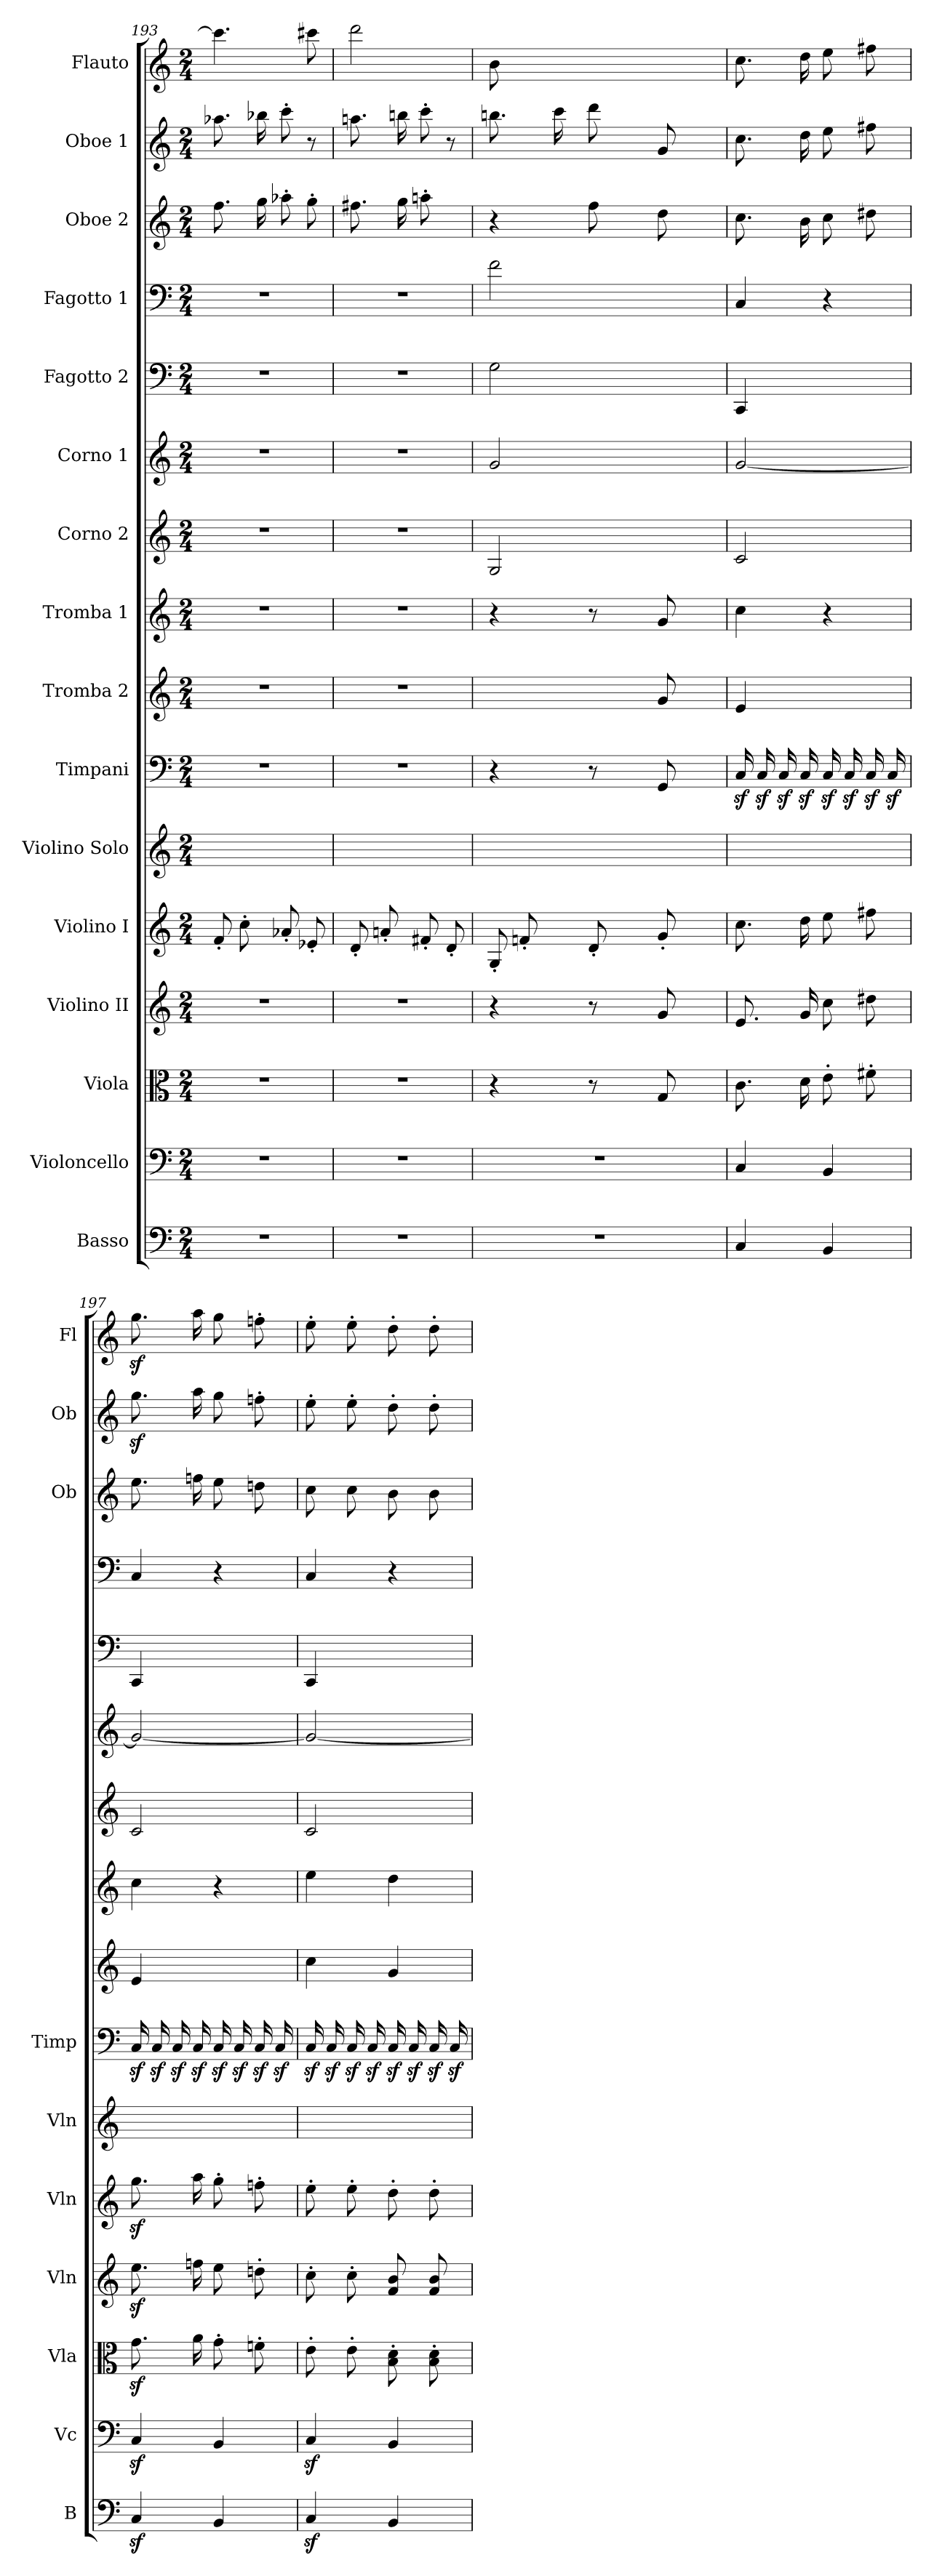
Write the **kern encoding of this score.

**kern	**kern	**kern	**kern	**kern	**kern	**kern	**kern	**kern	**kern	**kern	**kern	**kern	**kern	**kern	**kern
*part16	*part15	*part14	*part13	*part12	*part11	*part10	*part9	*part8	*part7	*part6	*part5	*part4	*part3	*part2	*part1
*staff16	*staff15	*staff14	*staff13	*staff12	*staff11	*staff10	*staff9	*staff8	*staff7	*staff6	*staff5	*staff4	*staff3	*staff2	*staff1
*I"Basso	*I"Violoncello	*I"Viola	*I"Violino II	*I"Violino I	*I"Violino Solo	*I"Timpani	*I"Tromba 2	*I"Tromba 1	*I"Corno 2	*I"Corno 1	*I"Fagotto 2	*I"Fagotto 1	*I"Oboe 2	*I"Oboe 1	*I"Flauto
*I'B	*I'Vc	*I'Vla	*I'Vln	*I'Vln	*I'Vln	*I'Timp	*	*	*	*	*	*	*I'Ob	*I'Ob	*I'Fl
*clefF4	*clefF4	*clefC3	*clefG2	*clefG2	*clefG2	*clefF4	*clefG2	*clefG2	*clefG2	*clefG2	*clefF4	*clefF4	*clefG2	*clefG2	*clefG2
*ITrd7c12	*	*	*	*	*	*	*	*	*ITrd7c12	*ITrd7c12	*	*	*	*	*
*k[]	*k[]	*k[]	*k[]	*k[]	*	*	*	*	*	*	*k[]	*k[]	*k[]	*k[]	*k[]
*M2/4	*M2/4	*M2/4	*M2/4	*M2/4	*M2/4	*M2/4	*M2/4	*M2/4	*M2/4	*M2/4	*M2/4	*M2/4	*M2/4	*M2/4	*M2/4
=193	=193	=193	=193	=193	=193	=193	=193	=193	=193	=193	=193	=193	=193	=193	=193
2r	2r	2r	2r	8f'	2ryy	2r	2r	2r	2r	2r	2r	2r	8.ff	8.aa-X	4.ccc]
.	.	.	.	8cc'	.	.	.	.	.	.	.	.	.	.	.
.	.	.	.	.	.	.	.	.	.	.	.	.	16gg	16bb-X	.
.	.	.	.	8a-X'	.	.	.	.	.	.	.	.	8aa-X'	8ccc'	.
.	.	.	.	8e-X'	.	.	.	.	.	.	.	.	8gg'	8r	8ccc#X
=194	=194	=194	=194	=194	=194	=194	=194	=194	=194	=194	=194	=194	=194	=194	=194
2r	2r	2r	2r	8d'	2ryy	2r	2r	2r	2r	2r	2r	2r	8.ff#X	8.aan	2ddd
.	.	.	.	8an'	.	.	.	.	.	.	.	.	.	.	.
.	.	.	.	.	.	.	.	.	.	.	.	.	16gg	16bbn	.
.	.	.	.	8f#X'	.	.	.	.	.	.	.	.	8aan'	8ccc'	.
.	.	.	.	8d'	.	.	.	.	.	.	.	.	8ryy	8r	.
=195	=195	=195	=195	=195	=195	=195	=195	=195	=195	=195	=195	=195	=195	=195	=195
2r	2r	4r	4r	8G'	2ryy	4r	4ryy	4r	2GG	2G	2G	2f	4r	8.bbn	8b
.	.	.	.	8fn'	.	.	.	.	.	.	.	.	.	.	96ryy
.	.	.	.	.	.	.	.	.	.	.	.	.	.	.	96ryy
.	.	.	.	.	.	.	.	.	.	.	.	.	.	.	96ryy
.	.	.	.	.	.	.	.	.	.	.	.	.	.	.	96ryy
.	.	.	.	.	.	.	.	.	.	.	.	.	.	.	96ryy
.	.	.	.	.	.	.	.	.	.	.	.	.	.	.	96ryy
.	.	.	.	.	.	.	.	.	.	.	.	.	.	16ccc	96ryy
.	.	.	.	.	.	.	.	.	.	.	.	.	.	.	96ryy
.	.	.	.	.	.	.	.	.	.	.	.	.	.	.	96ryy
.	.	.	.	.	.	.	.	.	.	.	.	.	.	.	96ryy
.	.	.	.	.	.	.	.	.	.	.	.	.	.	.	96ryy
.	.	.	.	.	.	.	.	.	.	.	.	.	.	.	96ryy
.	.	8r	8r	8d'	.	8r	8ryy	8r	.	.	.	.	8ff	8ddd	96ryy
.	.	.	.	.	.	.	.	.	.	.	.	.	.	.	96ryy
.	.	.	.	.	.	.	.	.	.	.	.	.	.	.	96ryy
.	.	.	.	.	.	.	.	.	.	.	.	.	.	.	96ryy
.	.	.	.	.	.	.	.	.	.	.	.	.	.	.	96ryy
.	.	.	.	.	.	.	.	.	.	.	.	.	.	.	96ryy
.	.	.	.	.	.	.	.	.	.	.	.	.	.	.	96ryy
.	.	.	.	.	.	.	.	.	.	.	.	.	.	.	96ryy
.	.	.	.	.	.	.	.	.	.	.	.	.	.	.	96ryy
.	.	.	.	.	.	.	.	.	.	.	.	.	.	.	96ryy
.	.	.	.	.	.	.	.	.	.	.	.	.	.	.	96ryy
.	.	.	.	.	.	.	.	.	.	.	.	.	.	.	96ryy
.	.	8G	8g	8g'	.	8GG	8g	8g	.	.	.	.	8dd	8g	96ryy
.	.	.	.	.	.	.	.	.	.	.	.	.	.	.	96ryy
.	.	.	.	.	.	.	.	.	.	.	.	.	.	.	96ryy
.	.	.	.	.	.	.	.	.	.	.	.	.	.	.	96ryy
.	.	.	.	.	.	.	.	.	.	.	.	.	.	.	96ryy
.	.	.	.	.	.	.	.	.	.	.	.	.	.	.	96ryy
.	.	.	.	.	.	.	.	.	.	.	.	.	.	.	96ryy
.	.	.	.	.	.	.	.	.	.	.	.	.	.	.	96ryy
.	.	.	.	.	.	.	.	.	.	.	.	.	.	.	96ryy
.	.	.	.	.	.	.	.	.	.	.	.	.	.	.	96ryy
.	.	.	.	.	.	.	.	.	.	.	.	.	.	.	96ryy
.	.	.	.	.	.	.	.	.	.	.	.	.	.	.	96ryy
=196	=196	=196	=196	=196	=196	=196	=196	=196	=196	=196	=196	=196	=196	=196	=196
4CC	4C	8.c	8.e	8.cc	2ryy	16Cz	4e	4cc	2C	[2G	4CC	4C	8.cc	8.cc	8.cc
.	.	.	.	.	.	16Cz	.	.	.	.	.	.	.	.	.
.	.	.	.	.	.	16Cz	.	.	.	.	.	.	.	.	.
.	.	16d	16g	16dd	.	16Cz	.	.	.	.	.	.	16b	16dd	16dd
4BBB	4BB	8e'	8cc	8ee	.	16Cz	4ryy	4r	.	.	4ryy	4r	8cc	8ee	8ee
.	.	.	.	.	.	16Cz	.	.	.	.	.	.	.	.	.
.	.	8f#X'	8dd#X	8ff#X	.	16Cz	.	.	.	.	.	.	8dd#X	8ff#X	8ff#X
.	.	.	.	.	.	16Cz	.	.	.	.	.	.	.	.	.
=197	=197	=197	=197	=197	=197	=197	=197	=197	=197	=197	=197	=197	=197	=197	=197
4CCz	4Cz	8.gz	8.eez	8.ggz	2ryy	16Cz	4e	4cc	2C	2G_	4CC	4C	8.ee	8.ggz	8.ggz
.	.	.	.	.	.	16Cz	.	.	.	.	.	.	.	.	.
.	.	.	.	.	.	16Cz	.	.	.	.	.	.	.	.	.
.	.	16a	16ffn	16aa	.	16Cz	.	.	.	.	.	.	16ffn	16aa	16aa
4BBB	4BB	8g'	8ee	8gg'	.	16Cz	4ryy	4r	.	.	4ryy	4r	8ee	8gg	8gg
.	.	.	.	.	.	16Cz	.	.	.	.	.	.	.	.	.
.	.	8fn'	8ddn'	8ffn'	.	16Cz	.	.	.	.	.	.	8ddn	8ffn'	8ffn'
.	.	.	.	.	.	16Cz	.	.	.	.	.	.	.	.	.
=198	=198	=198	=198	=198	=198	=198	=198	=198	=198	=198	=198	=198	=198	=198	=198
4CCz	4Cz	8e'	8cc'	8ee'	2ryy	16Cz	4cc	4ee	2C	2G_	4CC	4C	8cc	8ee'	8ee'
.	.	.	.	.	.	16Cz	.	.	.	.	.	.	.	.	.
.	.	8e'	8cc'	8ee'	.	16Cz	.	.	.	.	.	.	8cc	8ee'	8ee'
.	.	.	.	.	.	16Cz	.	.	.	.	.	.	.	.	.
4BBB	4BB	8B' 8d'	8f 8b	8dd'	.	16Cz	4g	4dd	.	.	4ryy	4r	8b	8dd'	8dd'
.	.	.	.	.	.	16Cz	.	.	.	.	.	.	.	.	.
.	.	8B' 8d'	8f 8b	8dd'	.	16Cz	.	.	.	.	.	.	8b	8dd'	8dd'
.	.	.	.	.	.	16Cz	.	.	.	.	.	.	.	.	.
=	=	=	=	=	=	=	=	=	=	=	=	=	=	=	=
*-	*-	*-	*-	*-	*-	*-	*-	*-	*-	*-	*-	*-	*-	*-	*-
